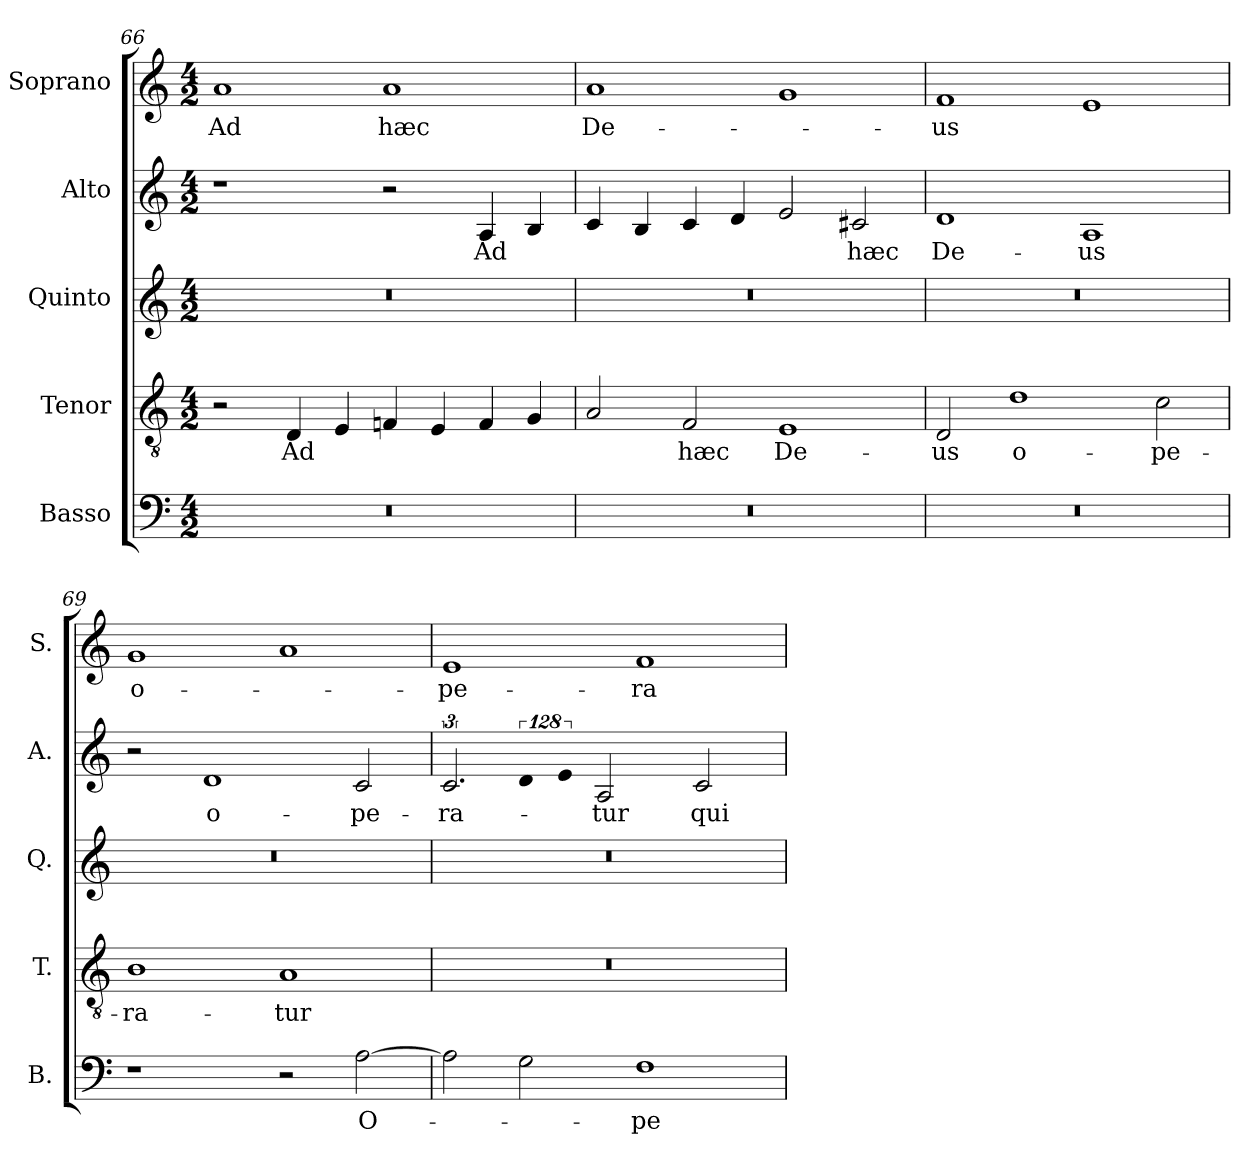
**kern	**text	**kern	**text	**kern	**kern	**text	**kern	**text
*part5	*part5	*part4	*part4	*part3	*part2	*part2	*part1	*part1
*staff5	*staff5	*staff4	*staff4	*staff3	*staff2	*staff2	*staff1	*staff1
*I"Basso	*	*I"Tenor	*	*I"Quinto	*I"Alto	*	*I"Soprano	*
*I'B.	*	*I'T.	*	*I'Q.	*I'A.	*	*I'S.	*
*clefF4	*	*clefGv2	*	*clefG2	*clefG2	*	*clefG2	*
*	*	*ITrd7c12	*	*	*	*	*	*
*k[]	*	*k[]	*	*k[]	*k[]	*	*k[]	*
*C:	*	*C:	*	*C:	*C:	*	*C:	*
*M4/2	*	*M4/2	*	*M4/2	*M4/2	*	*M4/2	*
=66	=66	=66	=66	=66	=66	=66	=66	=66
!LO:N:vis=1	!	!	!	!LO:N:vis=1	!	!	!	!
!	!	!	!	!	!	!	!	!LO:LY:b:color=#000000
0r	.	2r	.	0r	1r	.	1ai	Ad
!	!	!	!LO:LY:b:color=#000000	!	!	!	!	!
.	.	4DDi/	Ad	.	.	.	.	.
.	.	4EEi/	.	.	.	.	.	.
!	!	!	!	!	!	!	!	!LO:LY:b:color=#000000
.	.	4FFni/	.	.	2r	.	1ai	hæc
.	.	4EEi/	.	.	.	.	.	.
!	!	!	!	!	!	!LO:LY:b:color=#000000	!	!
.	.	4FFi/	.	.	4Ai/	Ad	.	.
.	.	4GGi/	.	.	4Bi/	.	.	.
=67	=67	=67	=67	=67	=67	=67	=67	=67
!LO:N:vis=1	!	!	!	!LO:N:vis=1	!	!	!	!
!	!	!	!	!	!	!	!	!LO:LY:b:color=#000000
0r	.	2AAi/	.	0r	4ci/	.	1ai	De-
.	.	.	.	.	4Bi/	.	.	.
!	!	!	!LO:LY:b:color=#000000	!	!	!	!	!
.	.	2FFi/	hæc	.	4ci/	.	.	.
.	.	.	.	.	4di/	.	.	.
!	!	!	!LO:LY:b:color=#000000	!	!	!	!	!
.	.	1EEi	De-	.	2ei/	.	1gi	.
!	!	!	!	!	!	!LO:LY:b:color=#000000	!	!
.	.	.	.	.	2c#Xi/	hæc	.	.
!!LO:LB:g=z
=68	=68	=68	=68	=68	=68	=68	=68	=68
!LO:N:vis=1	!	!	!	!	!	!	!	!
!	!	!	!LO:LY:b:color=#000000	!LO:N:vis=1	!	!	!	!
!	!	!	!	!	!	!LO:LY:b:color=#000000	!	!
!	!	!	!	!	!	!	!	!LO:LY:b:color=#000000
0r	.	2DDi/	-us	0r	1di	De-	1fi	-us
!	!	!	!LO:LY:b:color=#000000	!	!	!	!	!
.	.	1Di	o-	.	.	.	.	.
!	!	!	!	!	!	!LO:LY:b:color=#000000	!	!
.	.	.	.	.	1Ai	-us	1ei	.
!	!	!	!LO:LY:b:color=#000000	!	!	!	!	!
.	.	2Ci\	-pe-	.	.	.	.	.
=69	=69	=69	=69	=69	=69	=69	=69	=69
!	!	!	!LO:LY:b:color=#000000	!LO:N:vis=1	!	!	!	!
!	!	!	!	!	!	!	!	!LO:LY:b:color=#000000
1r	.	1BBi	-ra-	0r	2r	.	1gi	o-
!	!	!	!	!	!	!LO:LY:b:color=#000000	!	!
.	.	.	.	.	1di	o-	.	.
!	!	!	!LO:LY:b:color=#000000	!	!	!	!	!
2r	.	1AAi	-tur	.	.	.	1ai	.
!	!LO:LY:b:color=#000000	!	!	!	!	!	!	!
!	!	!	!	!	!	!LO:LY:b:color=#000000	!	!
[2Ai\	O-	.	.	.	2ci/	-pe-	.	.
=70	=70	=70	=70	=70	=70	=70	=70	=70
!	!	!LO:N:vis=1	!	!LO:N:vis=1	!	!	!	!
!	!	!	!	!	!	!LO:LY:b:color=#000000	!	!
!	!	!	!	!	!	!	!	!LO:LY:b:color=#000000
2Ai\]	.	0r	.	0r	3.ci/	-ra-	1ei	-pe-
!	!	!	!	!	!LO:N:vis=4	!	!	!
2Gi\	.	.	.	.	512%85di/	.	.	.
!	!	!	!	!	!LO:N:vis=2	!	!	!
.	.	.	.	.	512%171ei/	.	.	.
!	!LO:LY:b:color=#000000	!	!	!	!	!	!	!
!	!	!	!	!	!	!LO:LY:b:color=#000000	!	!
!	!	!	!	!	!	!	!	!LO:LY:b:color=#000000
1Fi	-pe-	.	.	.	2Ai/	-tur	1fi	-ra-
!	!	!	!	!	!	!LO:LY:b:color=#000000	!	!
.	.	.	.	.	2ci/	qui-	.	.
=	=	=	=	=	=	=	=	=
*-	*-	*-	*-	*-	*-	*-	*-	*-
